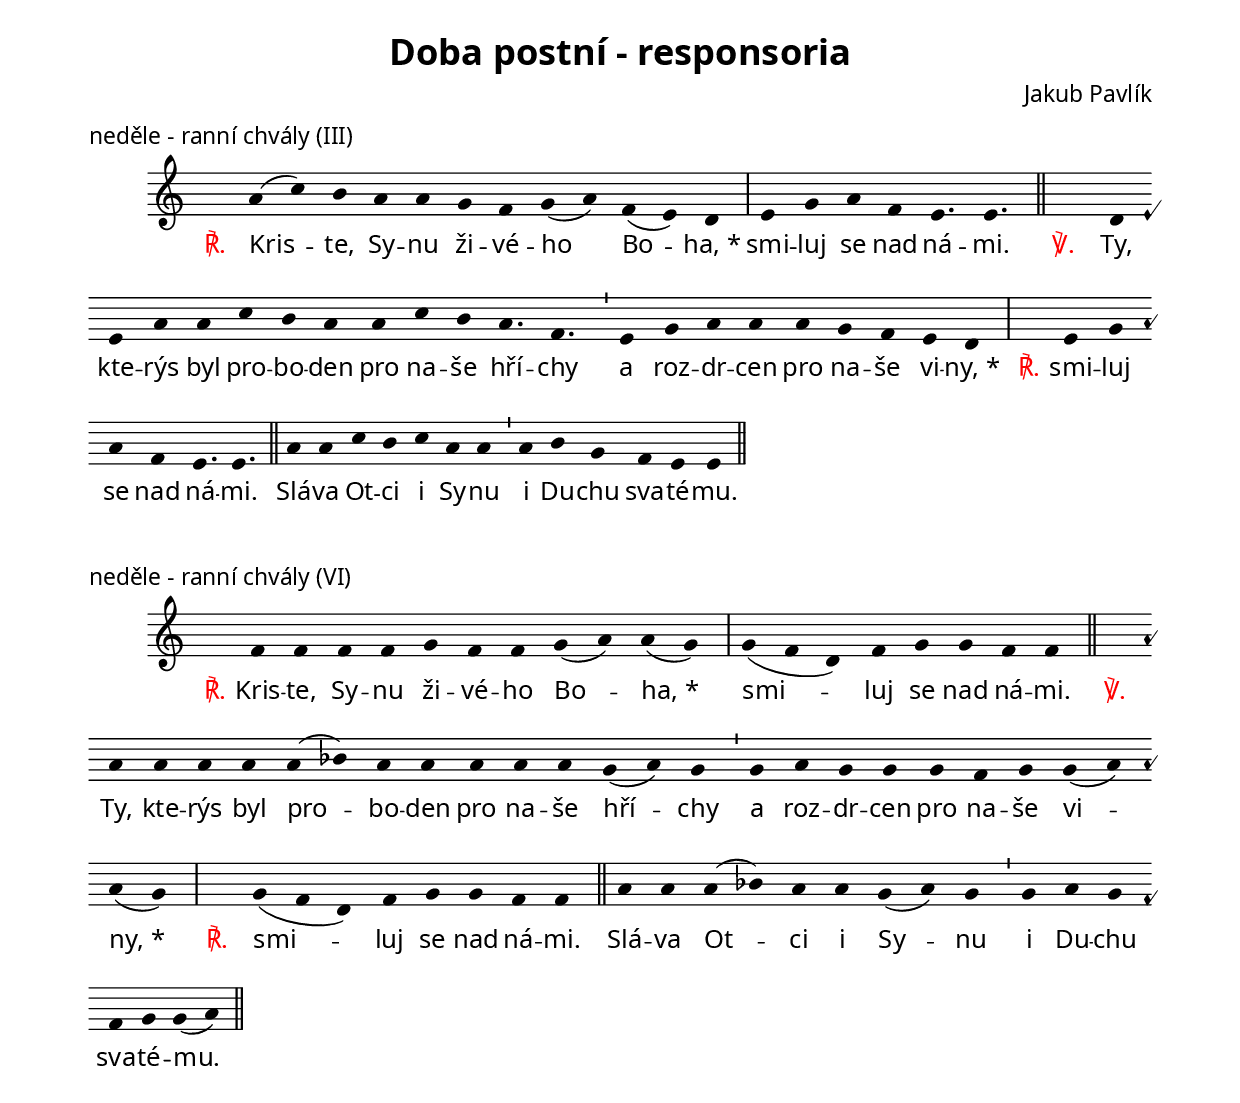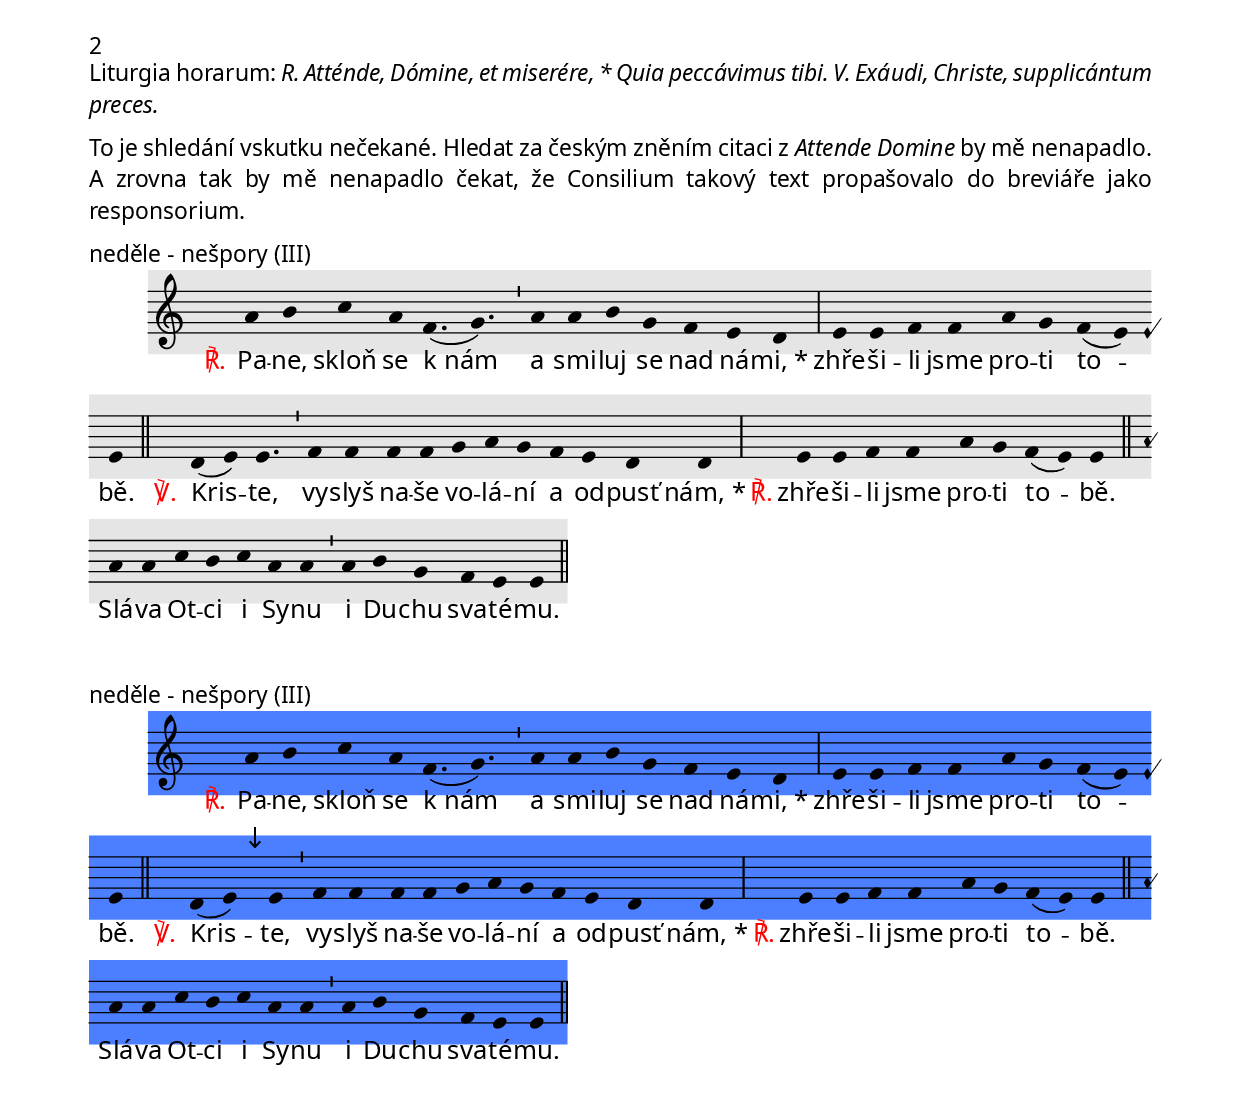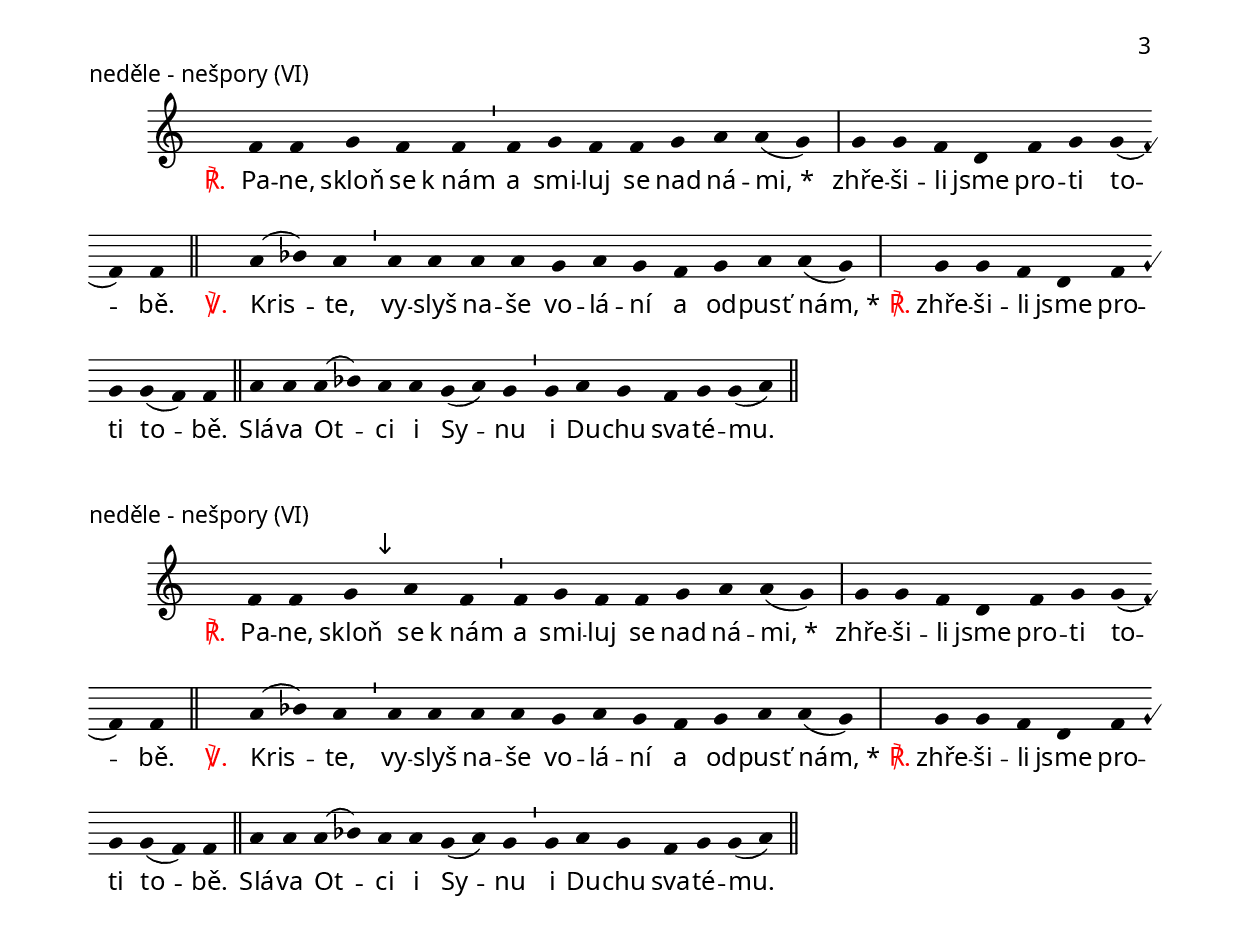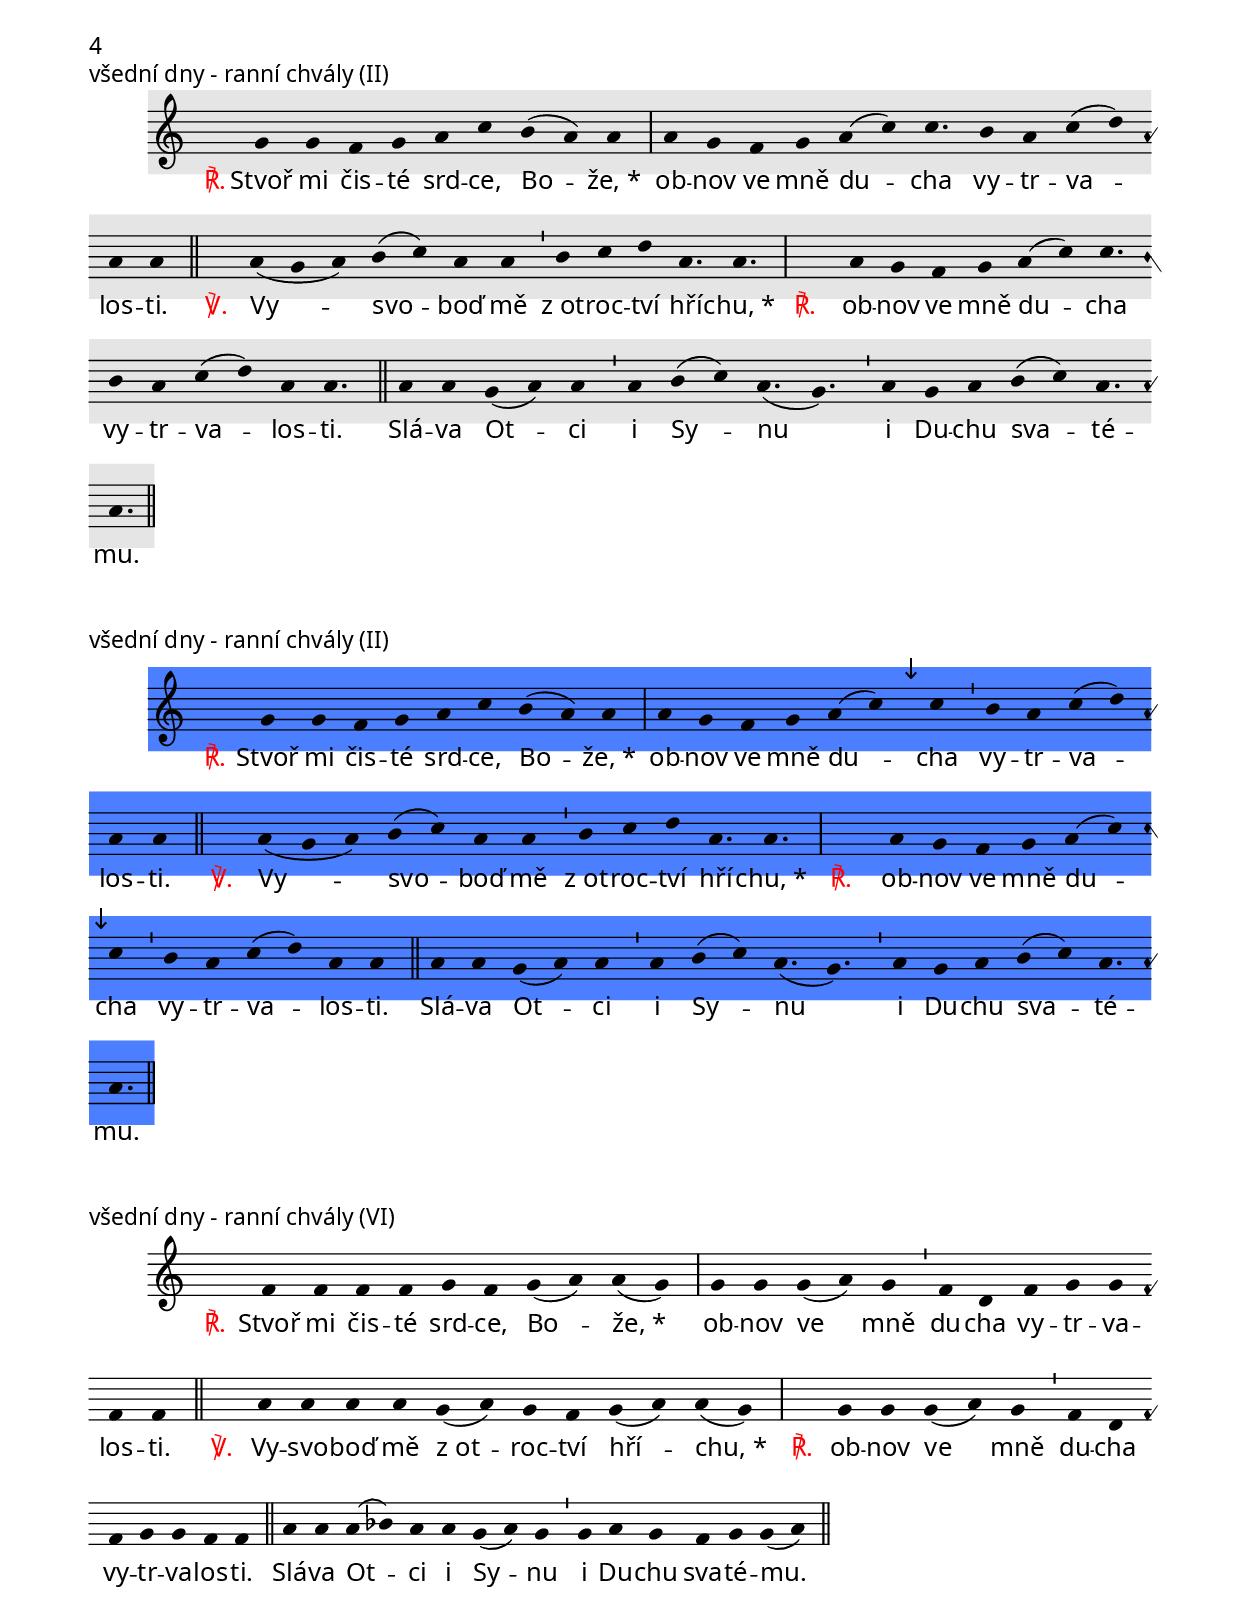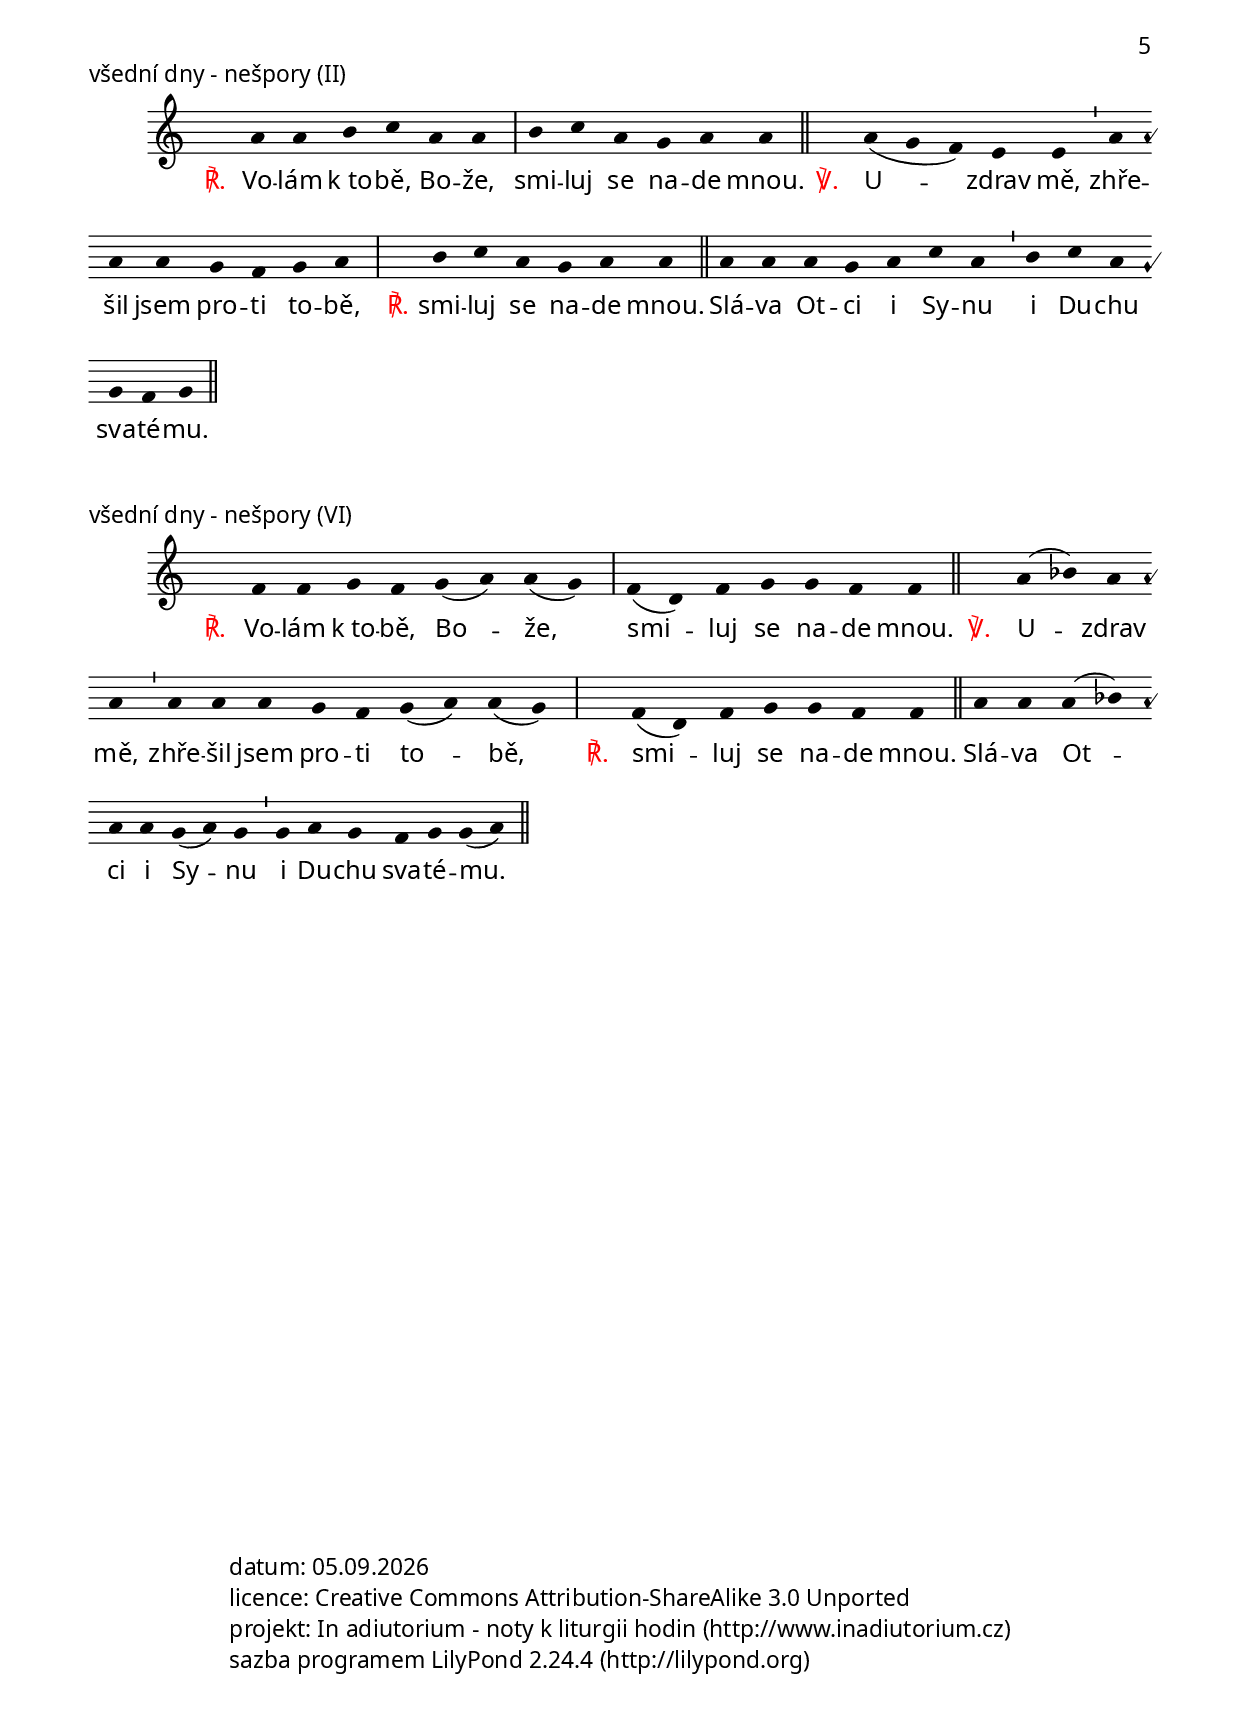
\version "2.12.3"

\header {
  title = "Doba postní - responsoria"
  composer = "Jakub Pavlík"
}

\include "spolecne.ly"
\include "dilyresponsorii.ly"

\paper {
  % neroztahovat noty na celou stranku, ale nechat misto dole:
  ragged-bottom = ##t
}

\score {
  \relative c'' {
    \choralniRezim

    \neviditelna a
    a4( c) b a a g f g( a) f( e) d \barMax
    e4 g a f e4. e \barFinalis

    \neviditelna d
    d4 e a a c b a a c b a4. f \barMin e4 g a a a g f e d \barMax
    \neviditelna e
    e4 g a f e4. e \barFinalis

    a4 a c b c a a \barMin
    a4 b g f e e \barFinalis
  }
  \addlyrics {
    \Response Kris -- te, Sy -- nu ži -- vé -- ho Bo -- ha,_*
    smi -- luj se nad ná -- mi.

    \Verse Ty, kte -- rýs byl pro -- bo -- den pro na -- še hří -- chy a roz -- dr -- cen pro na -- še vi -- ny,_*
    \Response smi -- luj se nad ná -- mi.

    \textRespDoxologie
  }
  \header {
    quid = "resp."
    modus = "III"
    titulus = "neděle - ranní chvály"
    piece = \markup\sestavTitulekRespII
    id = "ne-rch"
  }
}

\score {
  \relative c' {
      \choralniRezim

      % R
      \neviditelna f
      f4 f f f g f f g( a) a( g) \barMax
      g( f d) f g g f f \barFinalis
      % V
      \neviditelna f
      a4 a a a a( bes) a a a a a g( a) g \barMin
      g a g g g f g g( a) a( g) \barMax
      % R
      \neviditelna g
      g( f d) f g g f f \barFinalis
      % Slava
      \respVIdoxologie \barFinalis
    }
  \addlyrics {
    \Response Kris -- te, Sy -- nu ži -- vé -- ho Bo -- ha,_*
    smi -- luj se nad ná -- mi.
    \Verse Ty, kte -- rýs byl pro -- bo -- den pro na -- še hří -- chy
    a roz -- dr -- cen pro na -- še vi -- ny,_*
    \Response smi -- luj se nad ná -- mi.
    \textRespDoxologie
  }
  \header {
    quid = "resp."
    modus = "VI"
    titulus = "neděle - ranní chvály"
    piece = \markup\sestavTitulekRespII
    fial = "responsoria.ly#1ne-rch?jiny_vers"
    id = "ne-rch"
  }
}

\pageBreak

\markup\justify{
  Liturgia horarum:
  \italic{
    R. Atténde, Dómine, et miserére, * Quia peccávimus tibi.
    V. Exáudi, Christe, supplicántum preces.
  }
}
\markup\justify{
  To je shledání vskutku nečekané.
  Hledat za českým zněním citaci z \italic{Attende Domine}
  by mě nenapadlo.
  A zrovna tak by mě nenapadlo čekat, že Consilium takový text propašovalo
  do breviáře jako responsorium.
}

\score {
  \relative c'' {
    \zvyraznovacSedy
    \choralniRezim

    \neviditelna a
    a4 b c a f4.( g) \barMin a4 a b g f e d \barMax
    e4 e f f a g f( e) e \barFinalis

    \neviditelna d
    d4( e) e4. \barMin f4 f f f g a g f e d d \barMax
    \neviditelna e
    e4 e f f a g f( e) e \barFinalis \break

    a4 a c b c a a \barMin
    a4 b g f e e \barFinalis
  }
  \addlyrics {
    \Response Pa -- ne, skloň se k_nám a smi -- luj se nad ná -- mi,_*
    zhře -- ši -- li jsme pro -- ti to -- bě.

    \Verse Kris -- te, vy -- slyš na -- še vo -- lá -- ní a od -- pusť nám,_*
    \Response zhře -- ši -- li jsme pro -- ti to -- bě.

    \textRespDoxologie
  }
  \header {
    quid = "resp."
    modus = "III"
    titulus = "neděle - nešpory"
    piece = \markup\sestavTitulekRespII
    id = "ne-ne"
  }
}

\score {
  \relative c'' {
    \zvyraznovacModry
    \choralniRezim

    \neviditelna a
    a4 b c a f4.( g) \barMin a4 a b g f e d \barMax
    e4 e f f a g f( e) e \barFinalis

    \neviditelna d
    d4( e) \mark\sipka e \barMin f4 f f f g a g f e d d \barMax
    \neviditelna e
    e4 e f f a g f( e) e \barFinalis \break

    a4 a c b c a a \barMin
    a4 b g f e e \barFinalis
  }
  \addlyrics {
    \Response Pa -- ne, skloň se k_nám a smi -- luj se nad ná -- mi,_*
    zhře -- ši -- li jsme pro -- ti to -- bě.

    \Verse Kris -- te, vy -- slyš na -- še vo -- lá -- ní a od -- pusť nám,_*
    \Response zhře -- ši -- li jsme pro -- ti to -- bě.

    \textRespDoxologie
  }
  \header {
    quid = "resp."
    modus = "III"
    titulus = "neděle - nešpory"
    piece = \markup\sestavTitulekRespII
    id = "ne-ne"
  }
}

\score {
  \relative c' {
    \choralniRezim

    % R
    \neviditelna f
    f4 f g f f \barMin f g f f g a a( g) \barMax
    g g f d f g g( f) f \barFinalis
    % V
    \neviditelna a
    a( bes) a \barMin a a a a g a g f g a a( g) \barMax
    % R
    \neviditelna a
    g g f d f g g( f) f \barFinalis
    \respVIdoxologie \barFinalis
  }
  \addlyrics {
    \Response Pa -- ne, skloň se k_nám a smi -- luj se nad ná -- mi,_*
    zhře -- ši -- li jsme pro -- ti to -- bě.
    \Verse Kris -- te, vy -- slyš na -- še vo -- lá -- ní a od -- pusť nám,_*
    \Response zhře -- ši -- li jsme pro -- ti to -- bě.
    \textRespDoxologie
  }
  \header {
    quid = "resp."
    modus = "VI"
    titulus = "neděle - nešpory"
    piece = \markup\sestavTitulekRespII
    id = "ne-ne"
  }
}

\score {
  \relative c' {
    \choralniRezim

    % R
    \neviditelna f
    f4 f g \mark\sipka a f \barMin f g f f g a a( g) \barMax
    g g f d f g g( f) f \barFinalis
    % V
    \neviditelna a
    a( bes) a \barMin a a a a g a g f g a a( g) \barMax
    % R
    \neviditelna a
    g g f d f g g( f) f \barFinalis
    \respVIdoxologie \barFinalis
  }
  \addlyrics {
    \Response Pa -- ne, skloň se k_nám a smi -- luj se nad ná -- mi,_*
    zhře -- ši -- li jsme pro -- ti to -- bě.
    \Verse Kris -- te, vy -- slyš na -- še vo -- lá -- ní a od -- pusť nám,_*
    \Response zhře -- ši -- li jsme pro -- ti to -- bě.
    \textRespDoxologie
  }
  \header {
    quid = "resp."
    modus = "VI"
    titulus = "neděle - nešpory"
    piece = \markup\sestavTitulekRespII
    id = "ne-ne"
  }
}

\pageBreak

\score {
  \relative c'' {
    \zvyraznovacSedy
    \choralniRezim

    \neviditelna g
    g4 g f g a c b( a) a \barMax
    a4 g f g a( c) c4. b4 a c( d) a a \barFinalis

    \neviditelna  a
    a4( g a) b( c) a a \barMin b4 c d a4. a \barMax
    \neviditelna a
    a4 g f g a( c) c4. b4 a c( d) a a4. \barFinalis

    a4 a g( a) a \barMin a4 b( c) a4.( g) \barMin a4 g a b( c) a4. a \barFinalis
  }
  \addlyrics {
    \Response Stvoř mi čis -- té srd -- ce, Bo -- že,_*
    ob -- nov ve mně du -- cha vy -- tr -- va -- los -- ti.

    \Verse Vy -- svo -- boď mě z_ot -- roc -- tví hří -- chu,_*
    \Response ob -- nov ve mně du -- cha vy -- tr -- va -- los -- ti.

    \textRespDoxologie
  }
  \header {
    quid = "resp."
    modus = "II"
    titulus = "všední dny - ranní chvály"
    piece = \markup\sestavTitulekRespII
    id = "fe-rch"
  }
}

\score {
  \relative c'' {
    \zvyraznovacModry
    \choralniRezim

    \neviditelna g
    g4 g f g a c b( a) a \barMax
    a4 g f g a( c) \mark\sipka c \barMin b4 a c( d) a a \barFinalis

    \neviditelna  a
    a4( g a) b( c) a a \barMin b4 c d a4. a \barMax
    \neviditelna a
    a4 g f g a( c) \mark\sipka c \barMin b4 a c( d) a a \barFinalis

    a4 a g( a) a \barMin a4 b( c) a4.( g) \barMin a4 g a b( c) a4. a \barFinalis
  }
  \addlyrics {
    \Response Stvoř mi čis -- té srd -- ce, Bo -- že,_*
    ob -- nov ve mně du -- cha vy -- tr -- va -- los -- ti.

    \Verse Vy -- svo -- boď mě z_ot -- roc -- tví hří -- chu,_*
    \Response ob -- nov ve mně du -- cha vy -- tr -- va -- los -- ti.

    \textRespDoxologie
  }
  \header {
    quid = "resp."
    modus = "II"
    titulus = "všední dny - ranní chvály"
    piece = \markup\sestavTitulekRespII
    id = "fe-rch"
  }
}

\score {
  \relative c' {
    \choralniRezim

    % R
    \neviditelna f
    f4 f f f g f g( a) a( g) \barMax
    g g g( a) g \barMin f d f g g f f \barFinalis
    % V
    \neviditelna  a
    a4 a a a g( a) g f g( a) a( g) \barMax
    % R
    \neviditelna a
    g g g( a) g \barMin f d f g g f f \barFinalis
    \respVIdoxologie \barFinalis
  }
  \addlyrics {
    \Response Stvoř mi čis -- té srd -- ce, Bo -- že,_*
    ob -- nov ve mně du -- cha vy -- tr -- va -- los -- ti.
    \Verse Vy -- svo -- boď mě z_ot -- roc -- tví hří -- chu,_*
    \Response ob -- nov ve mně du -- cha vy -- tr -- va -- los -- ti.
    \textRespDoxologie
  }
  \header {
    quid = "resp."
    modus = "VI"
    titulus = "všední dny - ranní chvály"
    piece = \markup\sestavTitulekRespII
    id = "fe-rch"
  }
}

\pageBreak

\score {
  \relative c'' {
    \choralniRezim

    \neviditelna a
    a4 a b c a a \barMax
    b4 c a g a a \barFinalis

    \neviditelna a
    a4( g f) e e \barMin a4 a a g f g a \barMax
    \neviditelna b
    b4 c a g a a \barFinalis

    a4 a a g a c a \barMin b c a g f g \barFinalis
  }
  \addlyrics {
    \Response Vo -- lám k_to -- bě, Bo -- že,
    smi -- luj se na -- de mnou.

    \Verse U -- zdrav mě, zhře -- šil jsem pro -- ti to -- bě,
    \Response smi -- luj se na -- de mnou.

    \textRespDoxologie
  }
  \header {
    quid = "resp."
    modus = "II"
    titulus = "všední dny - nešpory"
    piece = \markup\sestavTitulekRespII
    id = "fe-ne"
  }
}

\score {
  \relative c' {
    \choralniRezim

    % R
    \neviditelna f
    f4 f g f g( a) a( g) \barMax
    f( d) f g g f f \barFinalis
    % V
    \neviditelna a
    a4( bes) a a \barMin a a a g f g( a) a( g) \barMax
    % R
    \neviditelna a
    f( d) f g g f f \barFinalis
    \respVIdoxologie \barFinalis
  }
  \addlyrics {
    \Response Vo -- lám k_to -- bě, Bo -- že,
    smi -- luj se na -- de mnou.
    \Verse U -- zdrav mě, zhře -- šil jsem pro -- ti to -- bě,
    \Response smi -- luj se na -- de mnou.
    \textRespDoxologie
  }
  \header {
    quid = "resp."
    modus = "VI"
    titulus = "všední dny - nešpory"
    piece = \markup\sestavTitulekRespII
    id = "fe-ne"
  }
}
